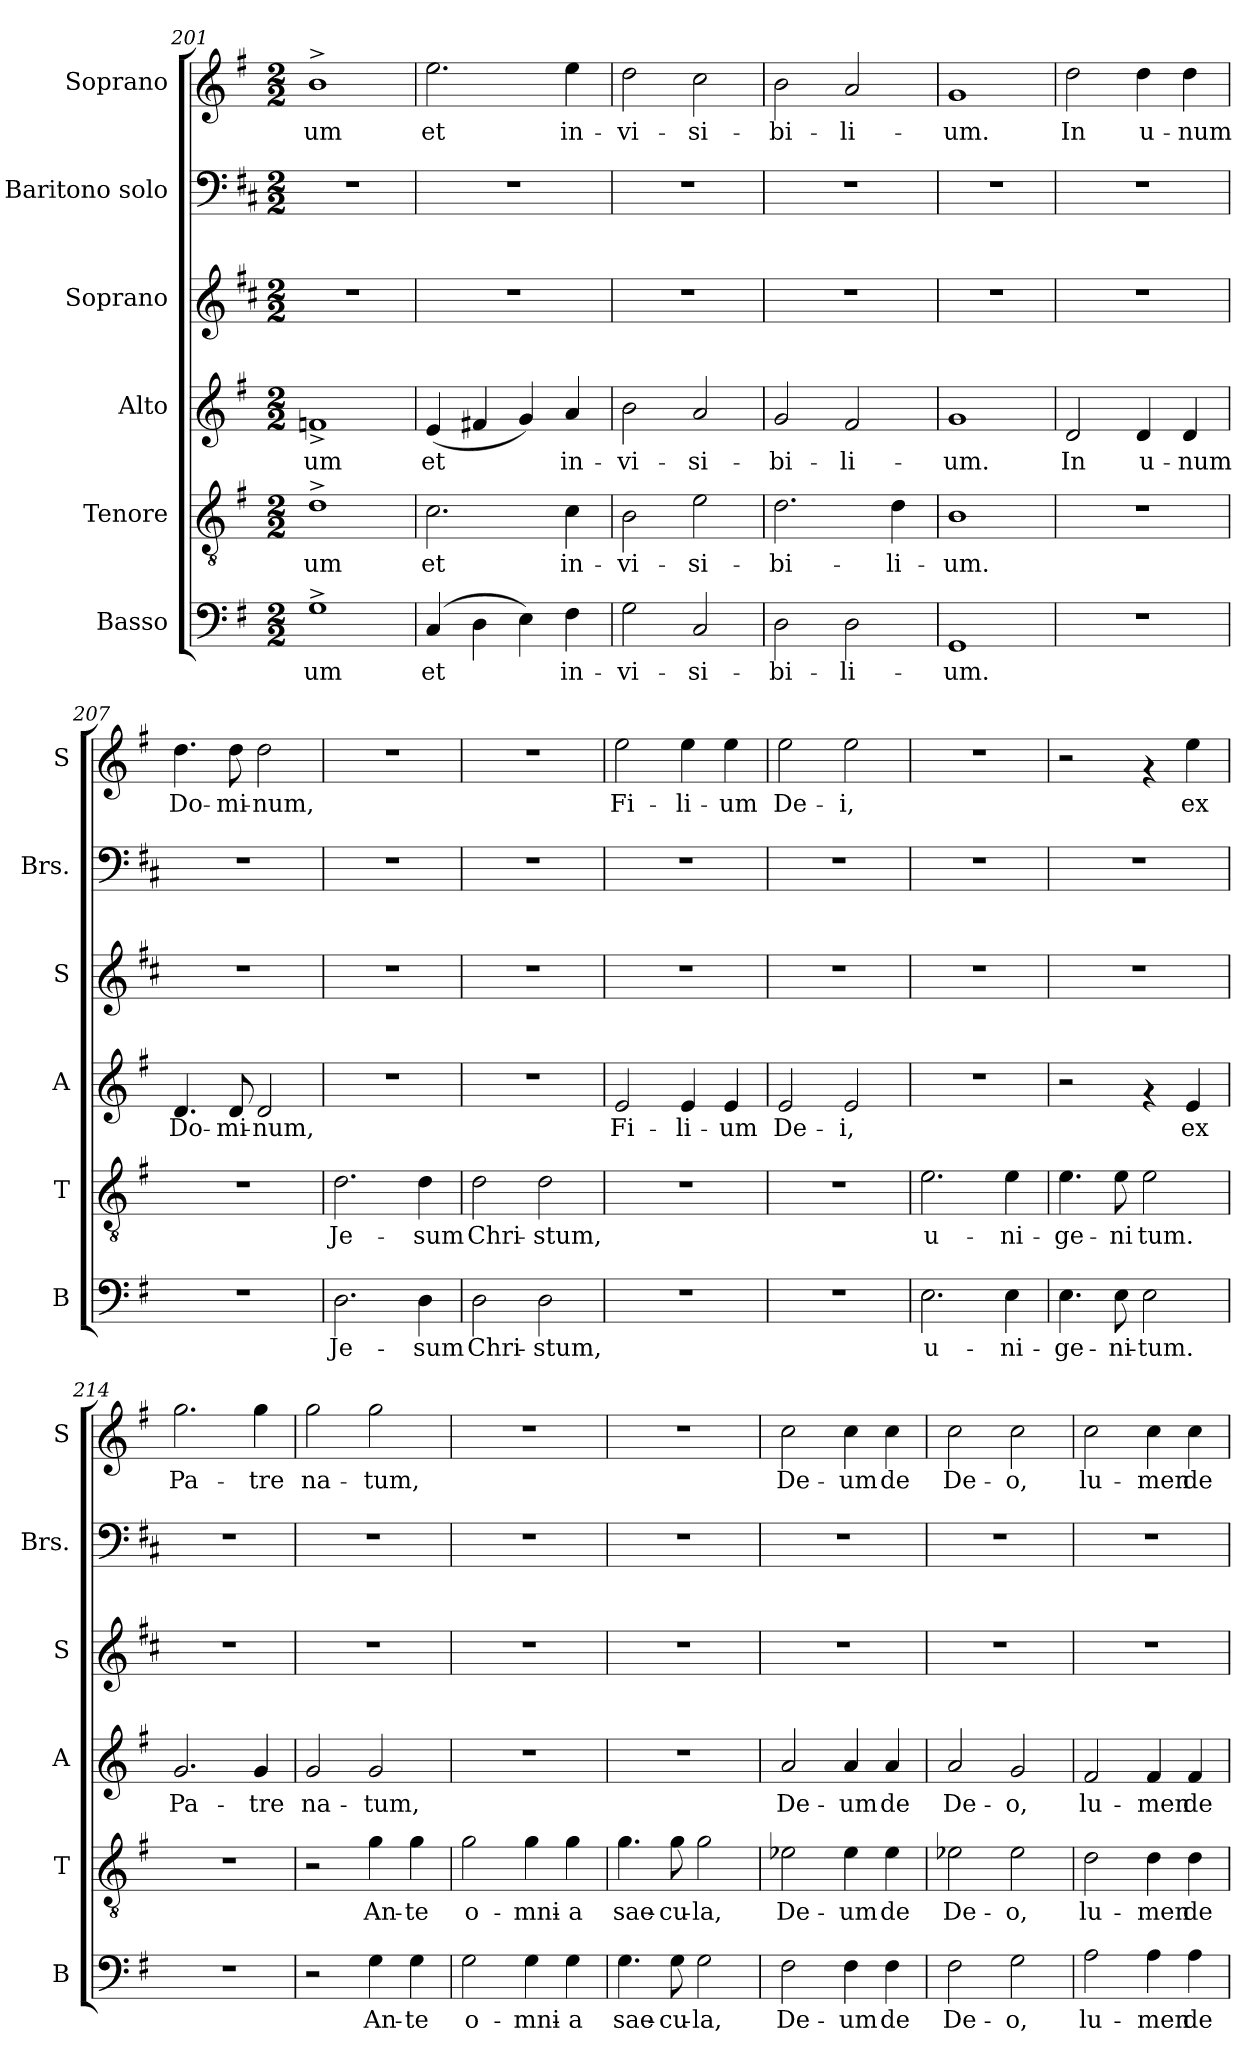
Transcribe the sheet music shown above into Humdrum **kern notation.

**kern	**text	**kern	**text	**kern	**text	**kern	**kern	**kern	**text
*part6	*part6	*part5	*part5	*part4	*part4	*part3	*part2	*part1	*part1
*staff6	*staff6	*staff5	*staff5	*staff4	*staff4	*staff3	*staff2	*staff1	*staff1
*I"Basso	*	*I"Tenore	*	*I"Alto	*	*I"Soprano	*I"Baritono  solo	*I"Soprano	*
*I'B	*	*I'T	*	*I'A	*	*I'S	*I'Brs.	*I'S	*
!!LO:PB:g=z
*clefF4	*	*clefGv2	*	*clefG2	*	*clefG2	*clefF4	*clefG2	*
*k[f#]	*	*k[f#]	*	*k[f#]	*	*k[f#c#]	*k[f#c#]	*k[f#]	*
*G:	*	*G:	*	*G:	*	*D:	*D:	*G:	*
*M2/2	*	*M2/2	*	*M2/2	*	*M2/2	*M2/2	*M2/2	*
=201	=201	=201	=201	=201	=201	=201	=201	=201	=201
!	!LO:LY:b:cj	!	!LO:LY:b:cj	!	!LO:LY:b:cj	!	!	!	!LO:LY:b:cj
1G^>	-um	1d^>	-um	1fn^<	-um	1r	1r	1b^>	-um
=202	=202	=202	=202	=202	=202	=202	=202	=202	=202
!	!LO:LY:b:cj	!	!LO:LY:b:cj	!	!LO:LY:b:cj	!	!	!	!LO:LY:b:cj
(>4C/	et	2.c\	et	(<4e/	et	1r	1r	2.ee\	et
!	!LO:LY:b:cj	!	!	!	!LO:LY:b:cj	!	!	!	!
4D\	.	.	.	4f#X/	.	.	.	.	.
!	!LO:LY:b:cj	!	!	!	!LO:LY:b:cj	!	!	!	!
4E\)	.	.	.	4g/)	.	.	.	.	.
!	!LO:LY:b:cj	!	!LO:LY:b:cj	!	!LO:LY:b:cj	!	!	!	!LO:LY:b:cj
4F#\	in-	4c\	in-	4a/	in-	.	.	4ee\	in-
=203	=203	=203	=203	=203	=203	=203	=203	=203	=203
!	!LO:LY:b:cj	!	!LO:LY:b:cj	!	!LO:LY:b:cj	!	!	!	!LO:LY:b:cj
2G\	-vi-	2B\	-vi-	2b\	-vi-	1r	1r	2dd\	-vi-
!	!LO:LY:b:cj	!	!LO:LY:b:cj	!	!LO:LY:b:cj	!	!	!	!LO:LY:b:cj
2C/	-si-	2e\	-si-	2a/	-si-	.	.	2cc\	-si-
=204	=204	=204	=204	=204	=204	=204	=204	=204	=204
!	!LO:LY:b:cj	!	!LO:LY:b:cj	!	!LO:LY:b:cj	!	!	!	!LO:LY:b:cj
2D\	-bi-	2.d\	-bi-	2g/	-bi-	1r	1r	2b\	-bi-
!	!LO:LY:b:cj	!	!	!	!LO:LY:b:cj	!	!	!	!LO:LY:b:cj
2D\	-li-	.	.	2f#/	-li-	.	.	2a/	-li-
!	!	!	!LO:LY:b:cj	!	!	!	!	!	!
.	.	4d\	-li-	.	.	.	.	.	.
=205	=205	=205	=205	=205	=205	=205	=205	=205	=205
!	!LO:LY:b:cj	!	!LO:LY:b:cj	!	!LO:LY:b:cj	!	!	!	!LO:LY:b:cj
1GG	-um.	1B	-um.	1g	-um.	1r	1r	1g	-um.
=206	=206	=206	=206	=206	=206	=206	=206	=206	=206
!	!	!	!	!	!LO:LY:b:cj	!	!	!	!LO:LY:b:cj
1r	.	1r	.	2d/	In	1r	1r	2dd\	In
!	!	!	!	!	!LO:LY:b:cj	!	!	!	!LO:LY:b:cj
.	.	.	.	4d/	u-	.	.	4dd\	u-
!	!	!	!	!	!LO:LY:b:cj	!	!	!	!LO:LY:b:cj
.	.	.	.	4d/	-num	.	.	4dd\	-num
=207	=207	=207	=207	=207	=207	=207	=207	=207	=207
!	!	!	!	!	!LO:LY:b:cj	!	!	!	!LO:LY:b:cj
1r	.	1r	.	4.d/	Do-	1r	1r	4.dd\	Do-
!	!	!	!	!	!LO:LY:b:cj	!	!	!	!LO:LY:b:cj
.	.	.	.	8d/	-mi-	.	.	8dd\	-mi-
!	!	!	!	!	!LO:LY:b:cj	!	!	!	!LO:LY:b:cj
.	.	.	.	2d/	-num,	.	.	2dd\	-num,
!!LO:LB:g=z
=208	=208	=208	=208	=208	=208	=208	=208	=208	=208
!	!LO:LY:b:cj	!	!LO:LY:b:cj	!	!	!	!	!	!
2.D\	Je-	2.d\	Je-	1r	.	1r	1r	1r	.
!	!LO:LY:b:cj	!	!LO:LY:b:cj	!	!	!	!	!	!
4D\	-sum	4d\	-sum	.	.	.	.	.	.
=209	=209	=209	=209	=209	=209	=209	=209	=209	=209
!	!LO:LY:b:cj	!	!LO:LY:b:cj	!	!	!	!	!	!
2D\	Chri-	2d\	Chri-	1r	.	1r	1r	1r	.
!	!LO:LY:b:cj	!	!LO:LY:b:cj	!	!	!	!	!	!
2D\	-stum,	2d\	-stum,	.	.	.	.	.	.
=210	=210	=210	=210	=210	=210	=210	=210	=210	=210
!	!	!	!	!	!LO:LY:b:cj	!	!	!	!LO:LY:b:cj
1r	.	1r	.	2e/	Fi-	1r	1r	2ee\	Fi-
!	!	!	!	!	!LO:LY:b:cj	!	!	!	!LO:LY:b:cj
.	.	.	.	4e/	-li-	.	.	4ee\	-li-
!	!	!	!	!	!LO:LY:b:cj	!	!	!	!LO:LY:b:cj
.	.	.	.	4e/	-um	.	.	4ee\	-um
=211	=211	=211	=211	=211	=211	=211	=211	=211	=211
!	!	!	!	!	!LO:LY:b:cj	!	!	!	!LO:LY:b:cj
1r	.	1r	.	2e/	De-	1r	1r	2ee\	De-
!	!	!	!	!	!LO:LY:b:cj	!	!	!	!LO:LY:b:cj
.	.	.	.	2e/	-i,	.	.	2ee\	-i,
=212	=212	=212	=212	=212	=212	=212	=212	=212	=212
!	!LO:LY:b:cj	!	!LO:LY:b:cj	!	!	!	!	!	!
2.E\	u-	2.e\	u-	1r	.	1r	1r	1r	.
!	!LO:LY:b:cj	!	!LO:LY:b:cj	!	!	!	!	!	!
4E\	-ni-	4e\	-ni-	.	.	.	.	.	.
=213	=213	=213	=213	=213	=213	=213	=213	=213	=213
!	!LO:LY:b:cj	!	!LO:LY:b:cj	!	!	!	!	!	!
4.E\	-ge-	4.e\	-ge-	2r	.	1r	1r	2r	.
!	!LO:LY:b:cj	!	!LO:LY:b:cj	!	!	!	!	!	!
8E\	-ni-	8e\	-ni	.	.	.	.	.	.
!	!LO:LY:b:cj	!	!LO:LY:b:cj	!	!	!	!	!	!
2E\	-tum.	2e\	tum.	4rf	.	.	.	4rf	.
!	!	!	!	!	!LO:LY:b:cj	!	!	!	!LO:LY:b:cj
.	.	.	.	4e/	ex	.	.	4ee\	ex
=214	=214	=214	=214	=214	=214	=214	=214	=214	=214
!	!	!	!	!	!LO:LY:b:cj	!	!	!	!LO:LY:b:cj
1r	.	1r	.	2.g/	Pa-	1r	1r	2.gg\	Pa-
!	!	!	!	!	!LO:LY:b:cj	!	!	!	!LO:LY:b:cj
.	.	.	.	4g/	-tre	.	.	4gg\	-tre
!!LO:PB:g=z
=215	=215	=215	=215	=215	=215	=215	=215	=215	=215
!	!	!	!	!	!LO:LY:b:cj	!	!	!	!LO:LY:b:cj
2r	.	2r	.	2g/	na-	1r	1r	2gg\	na-
!	!LO:LY:b:cj	!	!LO:LY:b:cj	!	!LO:LY:b:cj	!	!	!	!LO:LY:b:cj
4G\	An-	4g\	An-	2g/	-tum,	.	.	2gg\	-tum,
!	!LO:LY:b:cj	!	!LO:LY:b:cj	!	!	!	!	!	!
4G\	-te	4g\	-te	.	.	.	.	.	.
=216	=216	=216	=216	=216	=216	=216	=216	=216	=216
!	!LO:LY:b:cj	!	!LO:LY:b:cj	!	!	!	!	!	!
2G\	o-	2g\	o-	1r	.	1r	1r	1r	.
!	!LO:LY:b:cj	!	!LO:LY:b:cj	!	!	!	!	!	!
4G\	-mni-	4g\	-mni-	.	.	.	.	.	.
!	!LO:LY:b:cj	!	!LO:LY:b:cj	!	!	!	!	!	!
4G\	-a	4g\	-a	.	.	.	.	.	.
=217	=217	=217	=217	=217	=217	=217	=217	=217	=217
!	!LO:LY:b:cj	!	!LO:LY:b:cj	!	!	!	!	!	!
4.G\	sae-	4.g\	sae-	1r	.	1r	1r	1r	.
!	!LO:LY:b:cj	!	!LO:LY:b:cj	!	!	!	!	!	!
8G\	-cu-	8g\	-cu-	.	.	.	.	.	.
!	!LO:LY:b:cj	!	!LO:LY:b:cj	!	!	!	!	!	!
2G\	-la,	2g\	-la,	.	.	.	.	.	.
=218	=218	=218	=218	=218	=218	=218	=218	=218	=218
!	!LO:LY:b:cj	!	!LO:LY:b:cj	!	!LO:LY:b:cj	!	!	!	!LO:LY:b:cj
2F#\	De-	2e-X\	De-	2a/	De-	1r	1r	2cc\	De-
!	!LO:LY:b:cj	!	!LO:LY:b:cj	!	!LO:LY:b:cj	!	!	!	!LO:LY:b:cj
4F#\	-um	4e-\	-um	4a/	-um	.	.	4cc\	-um
!	!LO:LY:b:cj	!	!LO:LY:b:cj	!	!LO:LY:b:cj	!	!	!	!LO:LY:b:cj
4F#\	de	4e-\	de	4a/	de	.	.	4cc\	de
=219	=219	=219	=219	=219	=219	=219	=219	=219	=219
!	!LO:LY:b:cj	!	!LO:LY:b:cj	!	!LO:LY:b:cj	!	!	!	!LO:LY:b:cj
2F#\	De-	2e-X\	De-	2a/	De-	1r	1r	2cc\	De-
!	!LO:LY:b:cj	!	!LO:LY:b:cj	!	!LO:LY:b:cj	!	!	!	!LO:LY:b:cj
2G\	-o,	2e-\	-o,	2g/	-o,	.	.	2cc\	-o,
=220	=220	=220	=220	=220	=220	=220	=220	=220	=220
!	!LO:LY:b:cj	!	!LO:LY:b:cj	!	!LO:LY:b:cj	!	!	!	!LO:LY:b:cj
2A\	lu-	2d\	lu-	2f#/	lu-	1r	1r	2cc\	lu-
!	!LO:LY:b:cj	!	!LO:LY:b:cj	!	!LO:LY:b:cj	!	!	!	!LO:LY:b:cj
4A\	-men	4d\	-men	4f#/	-men	.	.	4cc\	-men
!	!LO:LY:b:cj	!	!LO:LY:b:cj	!	!LO:LY:b:cj	!	!	!	!LO:LY:b:cj
4A\	de	4d\	de	4f#/	de	.	.	4cc\	de
=	=	=	=	=	=	=	=	=	=
*-	*-	*-	*-	*-	*-	*-	*-	*-	*-
